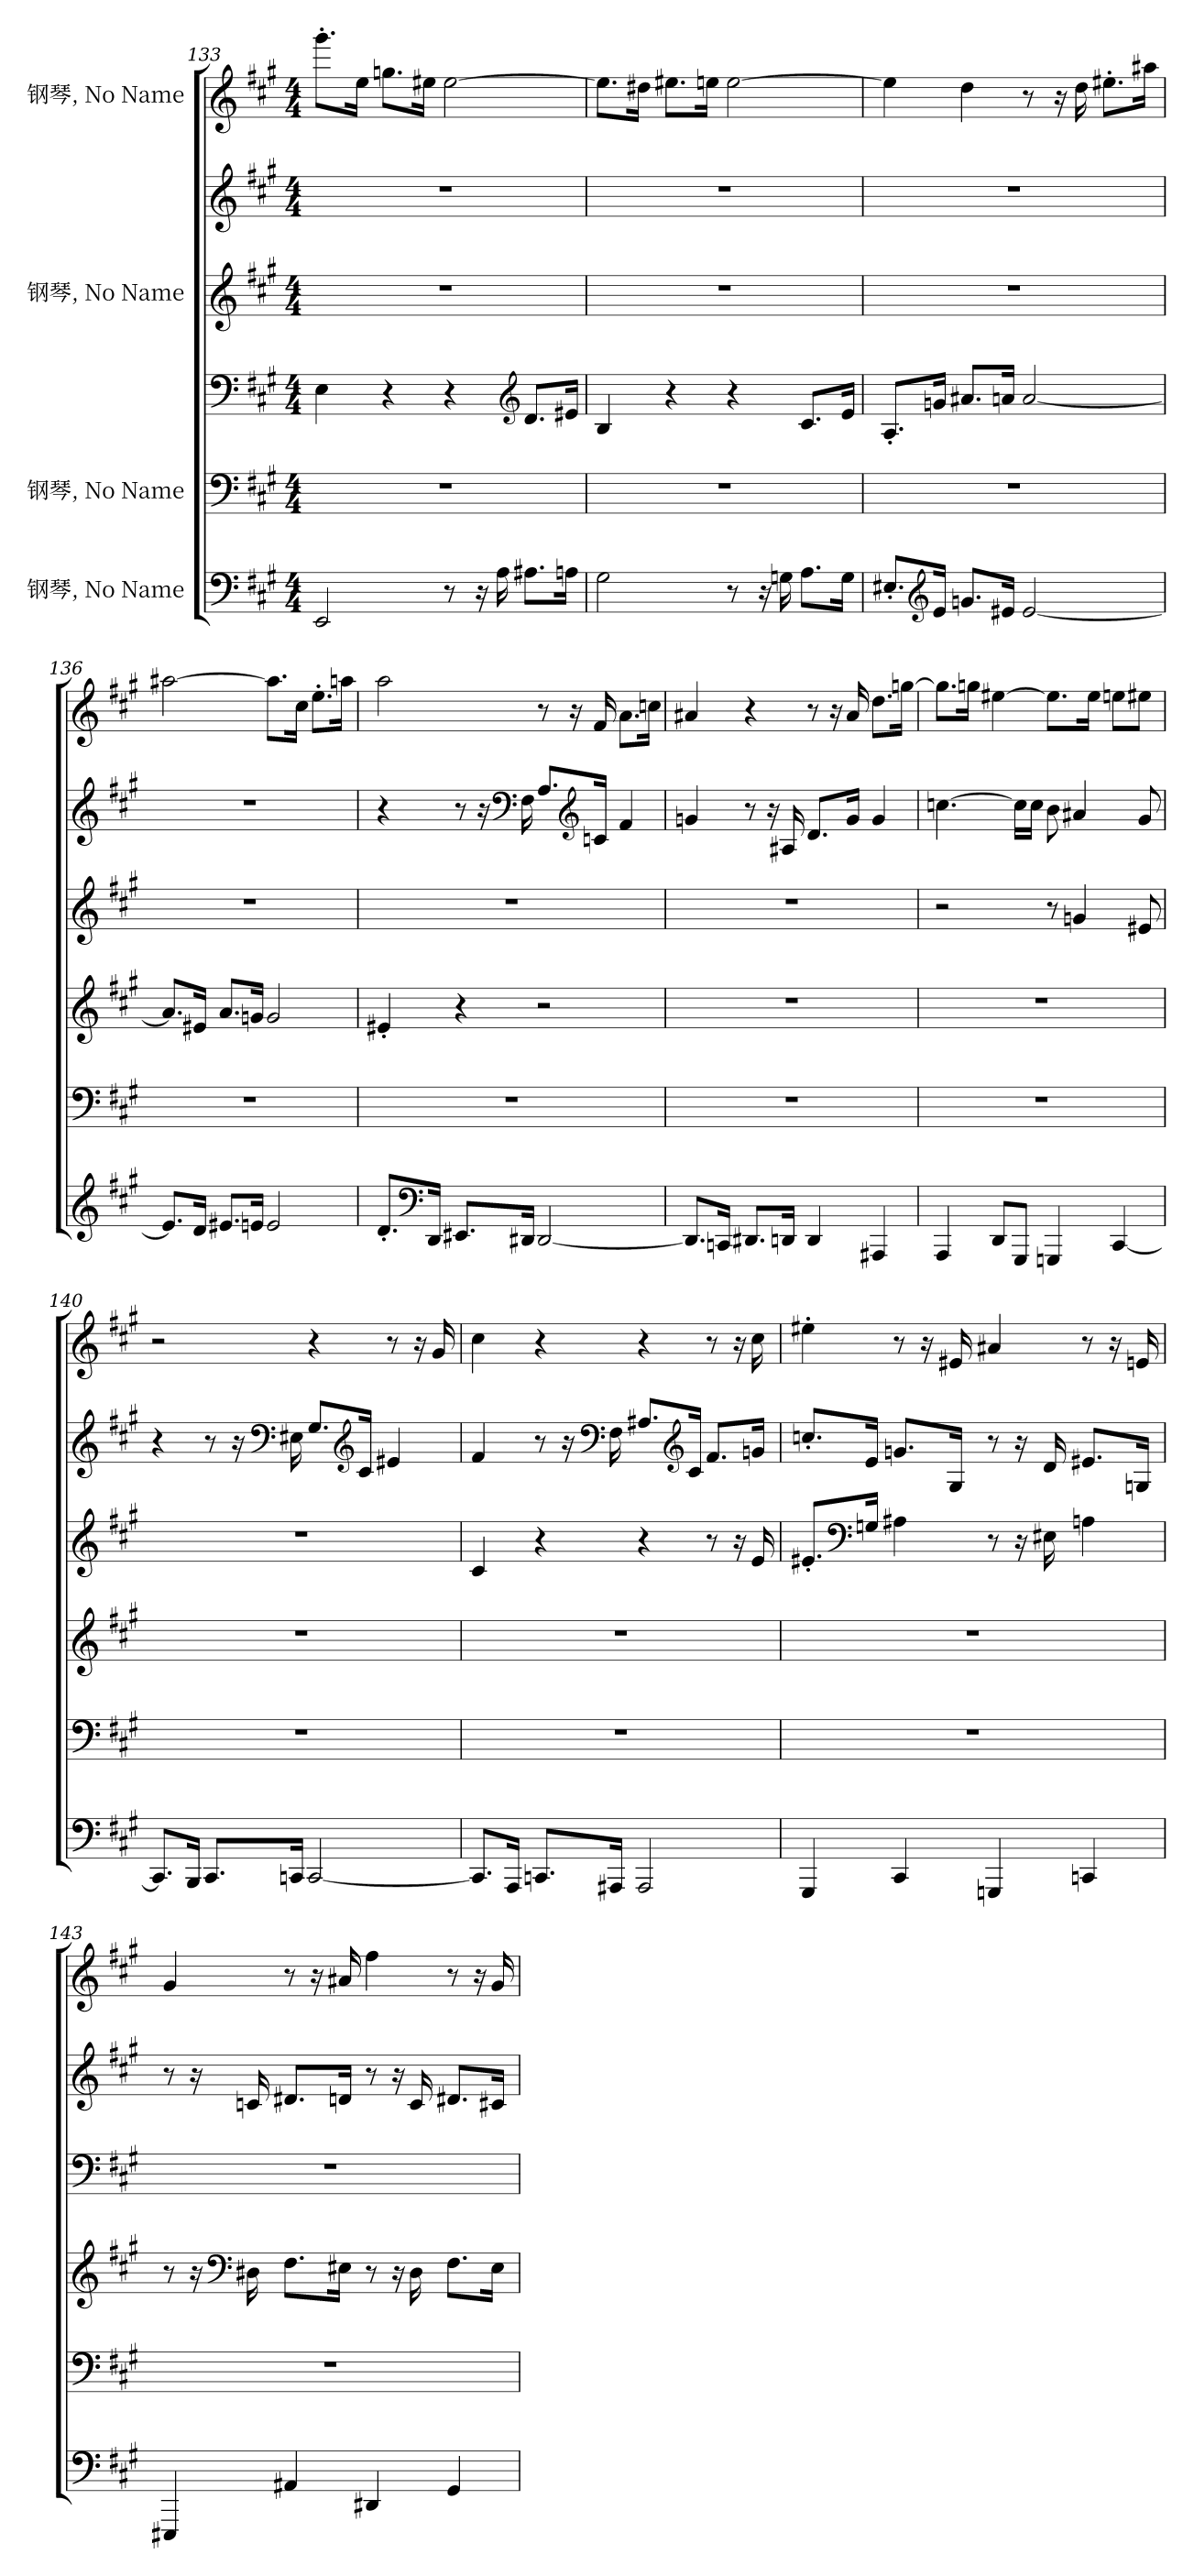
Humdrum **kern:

**kern	**kern	**kern	**kern	**kern	**kern
*part4	*part3	*part3	*part2	*part2	*part1
*staff6	*staff5	*staff4	*staff3	*staff2	*staff1
*I"钢琴, No Name	*I"钢琴, No Name	*	*I"钢琴, No Name	*	*I"钢琴, No Name
*clefF4	*clefF4	*clefF4	*clefG2	*clefG2	*clefG2
*k[f#c#g#]	*k[f#c#g#]	*k[f#c#g#]	*k[f#c#g#]	*k[f#c#g#]	*k[f#c#g#]
*M4/4	*M4/4	*M4/4	*M4/4	*M4/4	*M4/4
=133	=133	=133	=133	=133	=133
2EE/	1r	4E\	1r	1r	8.ggg#'\L
.	.	.	.	.	16ee\Jk
.	.	4r	.	.	8.ggn\L
.	.	.	.	.	16ee#X\Jk
8r	.	4r	.	.	[2ee#\
16r	.	.	.	.	.
16A\	.	.	.	.	.
*	*	*clefG2	*	*	*
8.A#X\L	.	8.d/L	.	.	.
16An\Jk	.	16e#X/Jk	.	.	.
!!LO:PB:g=z
=134	=134	=134	=134	=134	=134
*	*	*	*	*	*MM150
2G#\	1r	4B/	1r	1r	8.ee#\L]
.	.	.	.	.	16dd#X\Jk
.	.	4r	.	.	8.ee#X\L
.	.	.	.	.	16een\Jk
8r	.	4r	.	.	[2ee\
16r	.	.	.	.	.
16Gn\	.	.	.	.	.
8.A\L	.	8.c#/L	.	.	.
16G\Jk	.	16e/Jk	.	.	.
=135	=135	=135	=135	=135	=135
*	*	*	*	*	*MM150
8.E#X'/L	1r	8.A'/L	1r	1r	4ee\]
*clefG2	*	*	*	*	*
16e/Jk	.	16gn/Jk	.	.	.
8.gn/L	.	8.a#X/L	.	.	4dd\
16e#X/Jk	.	16an/Jk	.	.	.
[2e#/	.	[2a/	.	.	8r
.	.	.	.	.	16r
.	.	.	.	.	16dd\
.	.	.	.	.	8.ee#X'\L
.	.	.	.	.	16aa#X\Jk
!!LO:LB:g=z
=136	=136	=136	=136	=136	=136
*	*	*	*	*	*MM150
8.e#/L]	1r	8.a/L]	1r	1r	[2aa#X\
16d/Jk	.	16e#X/Jk	.	.	.
8.e#X/L	.	8.a/L	.	.	.
16en/Jk	.	16gn/Jk	.	.	.
2e/	.	2g/	.	.	8.aa#\L]
.	.	.	.	.	16cc#\Jk
.	.	.	.	.	8.ee'\L
.	.	.	.	.	16aan\Jk
=137	=137	=137	=137	=137	=137
*	*	*	*	*	*MM150
8.d'/L	1r	4e#X'/	1r	4r	2aa\
*clefF4	*	*	*	*	*
16DD/Jk	.	.	.	.	.
8.EE#X/L	.	4r	.	8r	.
.	.	.	.	16r	.
*	*	*	*	*clefF4	*
16DD#X/Jk	.	.	.	16F#\	.
[2DD#/	.	2r	.	8.A/L	8r
.	.	.	.	.	16r
*	*	*	*	*clefG2	*
.	.	.	.	16cn/Jk	16f#/
.	.	.	.	4f#/	8.a\L
.	.	.	.	.	16ccn\Jk
!!LO:PB:g=z
=138	=138	=138	=138	=138	=138
*	*	*	*	*	*MM150
8.DD#/L]	1r	1r	1r	4gn/	4a#X/
16CCn/Jk	.	.	.	.	.
8.DD#X/L	.	.	.	8r	4r
.	.	.	.	16r	.
16DDn/Jk	.	.	.	16A#X/	.
4DD/	.	.	.	8.d/L	8r
.	.	.	.	.	16r
.	.	.	.	16g/Jk	16a#/
4AAA#X/	.	.	.	4g/	8.dd\L
.	.	.	.	.	[16ggn\Jk
=139	=139	=139	=139	=139	=139
*	*	*	*	*	*MM150
4AAA/	1r	1r	2r	[4.ccn\	8.gg\L]
.	.	.	.	.	16ggn\Jk
8DD/L	.	.	.	.	[4ee#X\
8GGG#/J	.	.	.	16cc\LL]	.
.	.	.	.	16cc\JJ	.
4GGGn/	.	.	8r	8b\	8.ee#\L]
.	.	.	4gn/	4a#X/	.
*	*	*	*	*	*MM149
.	.	.	.	.	16ee#\Jk
[4CC#/	.	.	.	.	8een\L
.	.	.	8e#X/	8g#/	8ee#X\J
!!LO:LB:g=z
=140	=140	=140	=140	=140	=140
8.CC#/L]	1r	1r	1r	4r	2r
16BBB/Jk	.	.	.	.	.
8.CC#/L	.	.	.	8r	.
.	.	.	.	16r	.
*	*	*	*	*clefF4	*
16CCn/Jk	.	.	.	16E#X\	.
[2CC/	.	.	.	8.G#/L	4r
*	*	*	*	*clefG2	*
.	.	.	.	16c#/Jk	.
.	.	.	.	4e#X/	8r
.	.	.	.	.	16r
.	.	.	.	.	16g#/
=141	=141	=141	=141	=141	=141
*	*	*	*	*	*MM150
8.CC/L]	1r	1r	4c#/	4f#/	4cc#\
16AAA/Jk	.	.	.	.	.
8.CCn/L	.	.	4r	8r	4r
.	.	.	.	16r	.
*	*	*	*	*clefF4	*
16AAA#X/Jk	.	.	.	16F#\	.
2AAA#/	.	.	4r	8.A#X/L	4r
*	*	*	*	*clefG2	*
.	.	.	.	16c#/Jk	.
.	.	.	8r	8.f#/L	8r
.	.	.	16r	.	16r
.	.	.	16e/	16gn/Jk	16cc#\
!!LO:PB:g=z
=142	=142	=142	=142	=142	=142
4GGG#/	1r	1r	8.e#X'/L	8.ccn'/L	4ee#X'\
*	*	*	*clefF4	*	*
.	.	.	16Gn/Jk	16e/Jk	.
4CC#/	.	.	4A#X\	8.gn/L	8r
.	.	.	.	.	16r
.	.	.	.	16G#/Jk	16e#X/
4GGGn/	.	.	8r	8r	4a#X/
.	.	.	16r	16r	.
.	.	.	16E#X\	16d/	.
4CCn/	.	.	4An\	8.e#X/L	8r
.	.	.	.	.	16r
.	.	.	.	16Gn/Jk	16en/
=143	=143	=143	=143	=143	=143
*	*	*	*	*	*MM149
4EEE#X/	1r	8r	1r	8r	4g#/
.	.	16r	.	16r	.
*	*	*clefF4	*	*	*
.	.	16D#X\	.	16cn/	.
4AA#X/	.	8.F#\L	.	8.d#X/L	8r
.	.	.	.	.	16r
.	.	16E#X\Jk	.	16dn/Jk	16a#X/
4DD#X/	.	8r	.	8r	4ff#\
.	.	16r	.	16r	.
.	.	16D#\	.	16c/	.
4GG#/	.	8.F#\L	.	8.d#X/L	8r
.	.	.	.	.	16r
.	.	16E#\Jk	.	16c#X/Jk	16g#/
=	=	=	=	=	=
*-	*-	*-	*-	*-	*-
